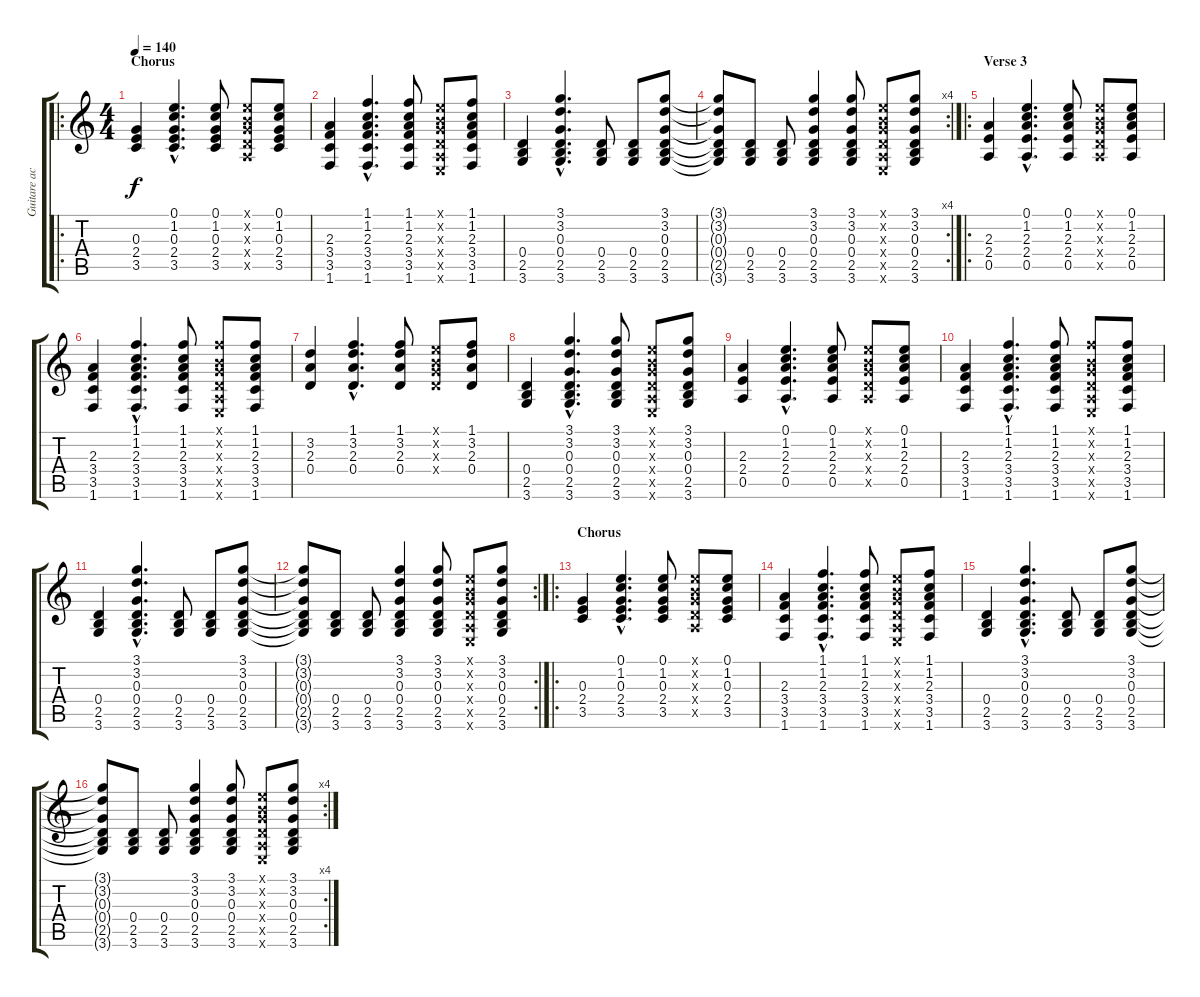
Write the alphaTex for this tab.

\track ("Guitare acoustique" "Guitare ac") {instrument acousticguitarsteel}
\staff {score tabs}
\tuning (E4 B3 G3 D3 A2 E2) {hide}
\ro
\ts (4 4)
\section ("" "Chorus")
\tempo 140
\clef g2
\ks c
(0.3 2.4 3.5).4{dy f} (0.1{hac} 1.2{hac} 0.3{hac} 2.4{hac} 3.5{hac}).4{d} (0.1 1.2 0.3 2.4 3.5).8 (0.1{x} 0.2{x} 0.3{x} 0.4{x} 0.5{x}).8 (0.1 1.2 0.3 2.4 3.5).8 |
(2.3 3.4 3.5 1.6).4 (1.1{hac} 1.2{hac} 2.3{hac} 3.4{hac} 3.5{hac} 1.6{hac}).4{d} (1.1 1.2 2.3 3.4 3.5 1.6).8 (0.1{x} 0.2{x} 0.3{x} 0.4{x} 0.5{x} 0.6{x}).8 (1.1 1.2 2.3 3.4 3.5 1.6).8 |
(0.4 2.5 3.6).4 (3.1{hac} 3.2{hac} 0.3{hac} 0.4{hac} 2.5{hac} 3.6{hac}).4{d} (0.4 2.5 3.6).8 (0.4 2.5 3.6).8 (3.1 3.2 0.3 0.4 2.5 3.6).8 |
\rc 4
(3.1{t} 3.2{t} 0.3{t} 0.4{t} 2.5{t} 3.6{t}).8 (0.4 2.5 3.6).8 (0.4 2.5 3.6).8 (3.1 3.2 0.3 0.4 2.5 3.6).4 (3.1 3.2 0.3 0.4 2.5 3.6).8 (0.1{x} 0.2{x} 0.3{x} 0.4{x} 0.5{x} 0.6{x}).8 (3.1 3.2 0.3 0.4 2.5 3.6).8 |
\ro
\section ("" "Verse 3")
(2.3 2.4 0.5).4 (0.1{hac} 1.2{hac} 2.3{hac} 2.4{hac} 0.5{hac}).4{d} (0.1 1.2 2.3 2.4 0.5).8 (0.1{x} 0.2{x} 0.3{x} 0.4{x} 0.5{x}).8 (0.1 1.2 2.3 2.4 0.5).8 |
(2.3 3.4 3.5 1.6).4 (1.1{hac} 1.2{hac} 2.3{hac} 3.4{hac} 3.5{hac} 1.6{hac}).4{d} (1.1 1.2 2.3 3.4 3.5 1.6).8 (1.1{x} 0.2{x} 0.3{x} 0.4{x} 0.5{x} 0.6{x}).8 (1.1 1.2 2.3 3.4 3.5 1.6).8 |
(3.2 2.3 0.4).4 (1.1{hac} 3.2{hac} 2.3{hac} 0.4{hac}).4{d} (1.1 3.2 2.3 0.4).8 (0.1{x} 0.2{x} 0.3{x} 0.4{x}).8 (1.1 3.2 2.3 0.4).8 |
(0.4 2.5 3.6).4 (3.1{hac} 3.2{hac} 0.3{hac} 0.4{hac} 2.5{hac} 3.6{hac}).4{d} (3.1 3.2 0.3 0.4 2.5 3.6).8 (0.1{x} 0.2{x} 0.3{x} 0.4{x} 0.5{x} 0.6{x}).8 (3.1 3.2 0.3 0.4 2.5 3.6).8 |
(2.3 2.4 0.5).4 (0.1{hac} 1.2{hac} 2.3{hac} 2.4{hac} 0.5{hac}).4{d} (0.1 1.2 2.3 2.4 0.5).8 (0.1{x} 0.2{x} 0.3{x} 0.4{x} 0.5{x}).8 (0.1 1.2 2.3 2.4 0.5).8 |
(2.3 3.4 3.5 1.6).4 (1.1{hac} 1.2{hac} 2.3{hac} 3.4{hac} 3.5{hac} 1.6{hac}).4{d} (1.1 1.2 2.3 3.4 3.5 1.6).8 (1.1{x} 0.2{x} 0.3{x} 0.4{x} 0.5{x} 0.6{x}).8 (1.1 1.2 2.3 3.4 3.5 1.6).8 |
(0.4 2.5 3.6).4 (3.1{hac} 3.2{hac} 0.3{hac} 0.4{hac} 2.5{hac} 3.6{hac}).4{d} (0.4 2.5 3.6).8 (0.4 2.5 3.6).8 (3.1 3.2 0.3 0.4 2.5 3.6).8 |
\rc 2
(3.1{t} 3.2{t} 0.3{t} 0.4{t} 2.5{t} 3.6{t}).8 (0.4 2.5 3.6).8 (0.4 2.5 3.6).8 (3.1 3.2 0.3 0.4 2.5 3.6).4 (3.1 3.2 0.3 0.4 2.5 3.6).8 (0.1{x} 0.2{x} 0.3{x} 0.4{x} 0.5{x} 0.6{x}).8 (3.1 3.2 0.3 0.4 2.5 3.6).8 |
\ro
\section ("" "Chorus")
(0.3 2.4 3.5).4 (0.1{hac} 1.2{hac} 0.3{hac} 2.4{hac} 3.5{hac}).4{d} (0.1 1.2 0.3 2.4 3.5).8 (0.1{x} 0.2{x} 0.3{x} 0.4{x} 0.5{x}).8 (0.1 1.2 0.3 2.4 3.5).8 |
(2.3 3.4 3.5 1.6).4 (1.1{hac} 1.2{hac} 2.3{hac} 3.4{hac} 3.5{hac} 1.6{hac}).4{d} (1.1 1.2 2.3 3.4 3.5 1.6).8 (0.1{x} 0.2{x} 0.3{x} 0.4{x} 0.5{x} 0.6{x}).8 (1.1 1.2 2.3 3.4 3.5 1.6).8 |
(0.4 2.5 3.6).4 (3.1{hac} 3.2{hac} 0.3{hac} 0.4{hac} 2.5{hac} 3.6{hac}).4{d} (0.4 2.5 3.6).8 (0.4 2.5 3.6).8 (3.1 3.2 0.3 0.4 2.5 3.6).8 |
\rc 4
(3.1{t} 3.2{t} 0.3{t} 0.4{t} 2.5{t} 3.6{t}).8 (0.4 2.5 3.6).8 (0.4 2.5 3.6).8 (3.1 3.2 0.3 0.4 2.5 3.6).4 (3.1 3.2 0.3 0.4 2.5 3.6).8 (0.1{x} 0.2{x} 0.3{x} 0.4{x} 0.5{x} 0.6{x}).8 (3.1 3.2 0.3 0.4 2.5 3.6).8
